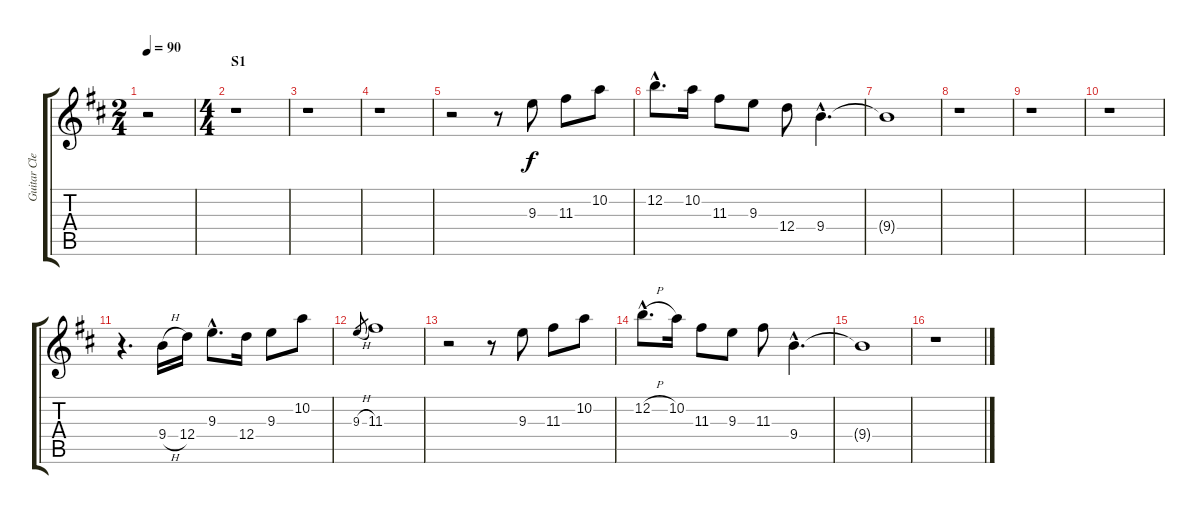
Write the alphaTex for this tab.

\track ("Guitar Clear" "Guitar Cle") {instrument electricguitarjazz}
\staff {score tabs}
\tuning (E4 B3 G3 D3 A2 E2) {hide}
\ts (2 4)
\tempo 90
\clef g2
\ks d
r.2{dy f instrument electricguitarjazz} |
\ts (4 4)
\section ("" "S1")
r.1 |
r.1 |
r.1 |
r.2 r.8 9.3.8 11.3.8 10.2.8 |
12.2{hac}.8{d} 10.2.16 11.3.8 9.3.8 12.4.8 9.4{hac}.4{d} |
9.4{t}.1 |
r.1 |
r.1 |
r.1 |
r.4{d} 9.4{h}.16 12.4.16 9.3{hac}.8{d} 12.4.16 9.3.8 10.2.8 |
9.3{h}.8{gr} 11.3.1 |
r.2 r.8 9.3.8 11.3.8 10.2.8 |
12.2{h hac}.8{d} 10.2.16 11.3.8 9.3.8 11.3.8 9.4{hac}.4{d} |
9.4{t}.1 |
r.1
